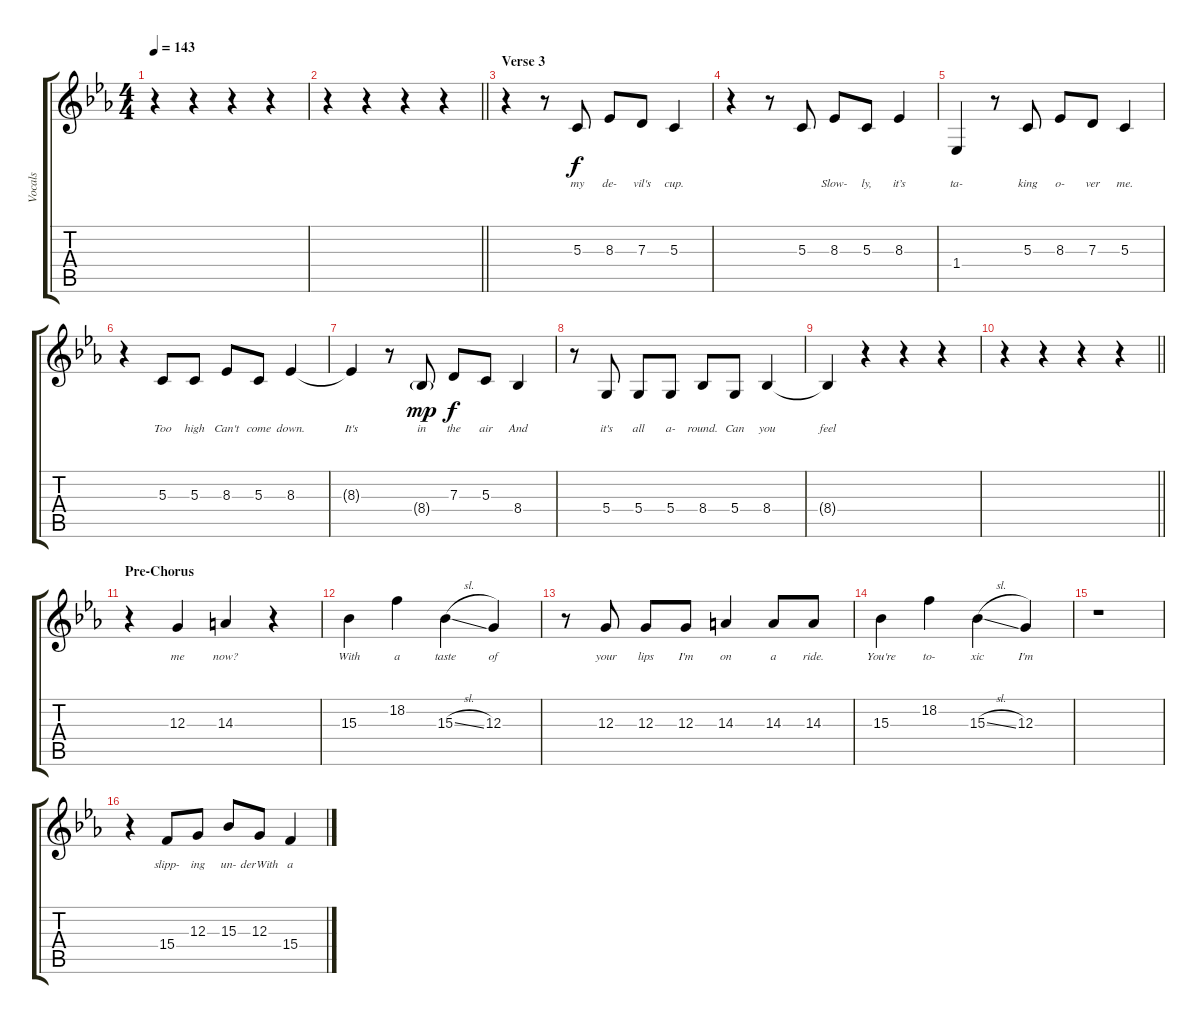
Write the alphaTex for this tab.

\track ("Vocals" "Vocals") {instrument lead6voice}
\staff {score tabs}
\tuning (E4 B3 G3 D3 A2 E2) {hide}
\ts (4 4)
\tempo 143
\clef g2
\ks cminor
r.4{dy f} r.4 r.4 r.4 |
\barLineRight lightlight
r.4 r.4 r.4 r.4 |
\section ("" "Verse 3")
r.4 r.8 5.3.8{lyrics (0 "my") lyrics (1 "") lyrics (2 "") lyrics (3 "") lyrics (4 "")} 8.3.8{lyrics (0 "de-") lyrics (1 "") lyrics (2 "") lyrics (3 "") lyrics (4 "")} 7.3.8{lyrics (0 "vil's") lyrics (1 "") lyrics (2 "") lyrics (3 "") lyrics (4 "")} 5.3.4{lyrics (0 "cup.") lyrics (1 "") lyrics (2 "") lyrics (3 "") lyrics (4 "")} |
r.4 r.8 5.3.8{lyrics (0 "") lyrics (1 "") lyrics (2 "") lyrics (3 "") lyrics (4 "")} 8.3.8{lyrics (0 "Slow-") lyrics (1 "") lyrics (2 "") lyrics (3 "") lyrics (4 "")} 5.3.8{lyrics (0 "ly,") lyrics (1 "") lyrics (2 "") lyrics (3 "") lyrics (4 "")} 8.3.4{lyrics (0 "it’s") lyrics (1 "") lyrics (2 "") lyrics (3 "") lyrics (4 "")} |
1.4.4{lyrics (0 "ta-") lyrics (1 "") lyrics (2 "") lyrics (3 "") lyrics (4 "")} r.8 5.3.8{lyrics (0 "king") lyrics (1 "") lyrics (2 "") lyrics (3 "") lyrics (4 "")} 8.3.8{lyrics (0 "o-") lyrics (1 "") lyrics (2 "") lyrics (3 "") lyrics (4 "")} 7.3.8{lyrics (0 "ver") lyrics (1 "") lyrics (2 "") lyrics (3 "") lyrics (4 "")} 5.3.4{lyrics (0 "me.") lyrics (1 "") lyrics (2 "") lyrics (3 "") lyrics (4 "")} |
r.4 5.3.8{lyrics (0 "Too") lyrics (1 "") lyrics (2 "") lyrics (3 "") lyrics (4 "")} 5.3.8{lyrics (0 "high") lyrics (1 "") lyrics (2 "") lyrics (3 "") lyrics (4 "")} 8.3.8{lyrics (0 "Can't") lyrics (1 "") lyrics (2 "") lyrics (3 "") lyrics (4 "")} 5.3.8{lyrics (0 "come") lyrics (1 "") lyrics (2 "") lyrics (3 "") lyrics (4 "")} 8.3.4{lyrics (0 "down.") lyrics (1 "") lyrics (2 "") lyrics (3 "") lyrics (4 "")} |
8.3{t}.4{lyrics (0 "It's") lyrics (1 "") lyrics (2 "") lyrics (3 "") lyrics (4 "")} r.8 8.4{g}.8{lyrics (0 "in") lyrics (1 "") lyrics (2 "") lyrics (3 "") lyrics (4 "") dy mp} 7.3.8{lyrics (0 "the") lyrics (1 "") lyrics (2 "") lyrics (3 "") lyrics (4 "") dy f} 5.3.8{lyrics (0 "air") lyrics (1 "") lyrics (2 "") lyrics (3 "") lyrics (4 "")} 8.4.4{lyrics (0 "And") lyrics (1 "") lyrics (2 "") lyrics (3 "") lyrics (4 "")} |
r.8 5.4.8{lyrics (0 "it's") lyrics (1 "") lyrics (2 "") lyrics (3 "") lyrics (4 "")} 5.4.8{lyrics (0 "all") lyrics (1 "") lyrics (2 "") lyrics (3 "") lyrics (4 "")} 5.4.8{lyrics (0 "a-") lyrics (1 "") lyrics (2 "") lyrics (3 "") lyrics (4 "")} 8.4.8{lyrics (0 "round.") lyrics (1 "") lyrics (2 "") lyrics (3 "") lyrics (4 "")} 5.4.8{lyrics (0 "Can") lyrics (1 "") lyrics (2 "") lyrics (3 "") lyrics (4 "")} 8.4.4{lyrics (0 "you") lyrics (1 "") lyrics (2 "") lyrics (3 "") lyrics (4 "")} |
8.4{t}.4{lyrics (0 "feel") lyrics (1 "") lyrics (2 "") lyrics (3 "") lyrics (4 "")} r.4 r.4 r.4 |
\barLineRight lightlight
r.4 r.4 r.4 r.4 |
\section ("" "Pre-Chorus")
r.4 12.3.4{lyrics (0 "me") lyrics (1 "") lyrics (2 "") lyrics (3 "") lyrics (4 "")} 14.3.4{lyrics (0 "now?") lyrics (1 "") lyrics (2 "") lyrics (3 "") lyrics (4 "")} r.4 |
15.3.4{lyrics (0 "With") lyrics (1 "") lyrics (2 "") lyrics (3 "") lyrics (4 "")} 18.2.4{lyrics (0 "a") lyrics (1 "") lyrics (2 "") lyrics (3 "") lyrics (4 "")} 15.3{sl}.4{lyrics (0 "taste") lyrics (1 "") lyrics (2 "") lyrics (3 "") lyrics (4 "")} 12.3.4{lyrics (0 "of") lyrics (1 "") lyrics (2 "") lyrics (3 "") lyrics (4 "")} |
r.8 12.3.8{lyrics (0 "your") lyrics (1 "") lyrics (2 "") lyrics (3 "") lyrics (4 "")} 12.3.8{lyrics (0 "lips") lyrics (1 "") lyrics (2 "") lyrics (3 "") lyrics (4 "")} 12.3.8{lyrics (0 "I'm") lyrics (1 "") lyrics (2 "") lyrics (3 "") lyrics (4 "")} 14.3.4{lyrics (0 "on") lyrics (1 "") lyrics (2 "") lyrics (3 "") lyrics (4 "")} 14.3.8{lyrics (0 "a") lyrics (1 "") lyrics (2 "") lyrics (3 "") lyrics (4 "")} 14.3.8{lyrics (0 "ride.") lyrics (1 "") lyrics (2 "") lyrics (3 "") lyrics (4 "")} |
15.3.4{lyrics (0 "You're") lyrics (1 "") lyrics (2 "") lyrics (3 "") lyrics (4 "")} 18.2.4{lyrics (0 "to-") lyrics (1 "") lyrics (2 "") lyrics (3 "") lyrics (4 "")} 15.3{sl}.4{lyrics (0 "xic") lyrics (1 "") lyrics (2 "") lyrics (3 "") lyrics (4 "")} 12.3.4{lyrics (0 "I'm") lyrics (1 "") lyrics (2 "") lyrics (3 "") lyrics (4 "")} |
r.1 |
r.4 15.4.8{lyrics (0 "slipp-") lyrics (1 "") lyrics (2 "") lyrics (3 "") lyrics (4 "")} 12.3.8{lyrics (0 "ing") lyrics (1 "") lyrics (2 "") lyrics (3 "") lyrics (4 "")} 15.3.8{lyrics (0 "un-") lyrics (1 "") lyrics (2 "") lyrics (3 "") lyrics (4 "")} 12.3.8{lyrics (0 "derWith") lyrics (1 "") lyrics (2 "") lyrics (3 "") lyrics (4 "")} 15.4.4{lyrics (0 "a") lyrics (1 "") lyrics (2 "") lyrics (3 "") lyrics (4 "")}
